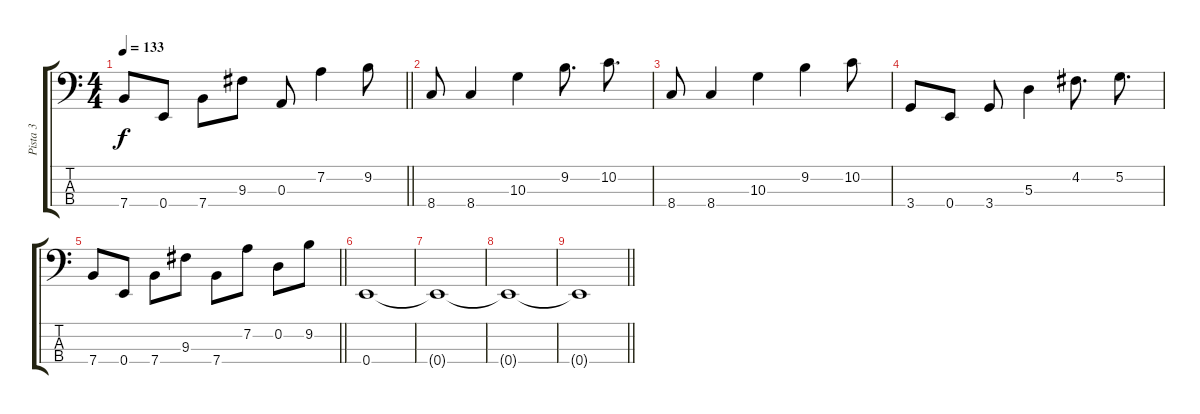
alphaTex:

\track ("Pista 3" "Pista 3") {instrument fretlessbass}
\staff {score tabs}
\tuning (G2 D2 A1 E1) {hide}
\ts (4 4)
\tempo 133
\clef f4
\barLineRight lightlight
\ks c
7.4.8{dy f} 0.4.8 7.4.8 9.3.8 0.3.8 7.2.4 9.2.8 |
8.4.8 8.4.4 10.3.4 9.2.8{d} 10.2.8{d} |
8.4.8 8.4.4 10.3.4 9.2.4 10.2.8 |
3.4.8 0.4.8 3.4.8 5.3.4 4.2.8{d} 5.2.8{d} |
\barLineRight lightlight
7.4.8 0.4.8 7.4.8 9.3.8 7.4.8 7.2.8 0.2.8 9.2.8 |
0.4.1 |
0.4{t}.1 |
0.4{t}.1 |
\barLineRight lightlight
0.4{t}.1
